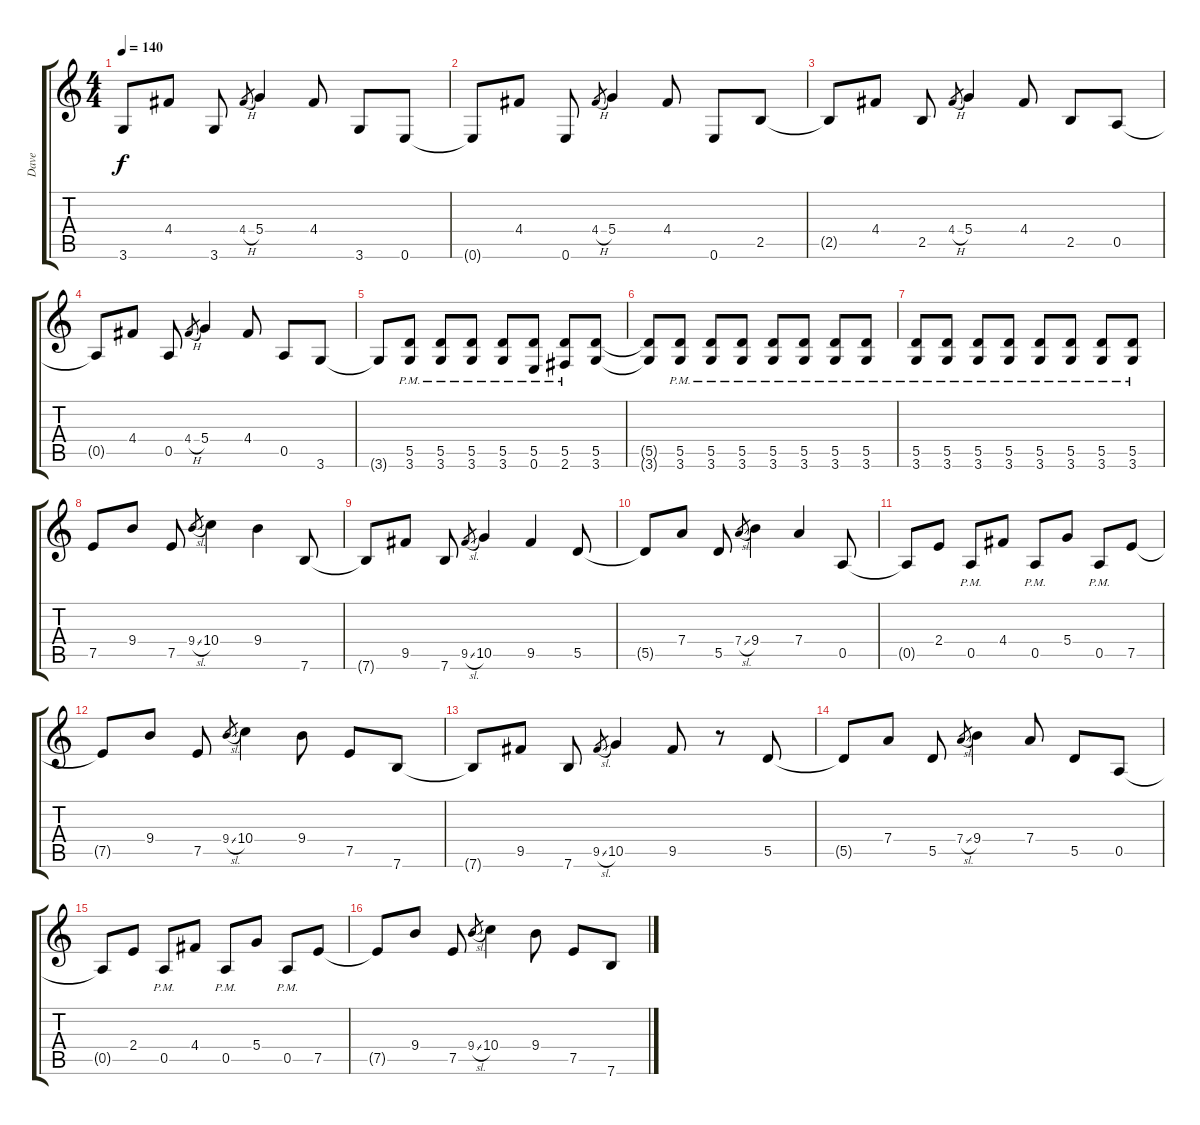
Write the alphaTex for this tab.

\track ("Dave" "Dave") {instrument distortionguitar}
\staff {score tabs}
\tuning (E4 B3 G3 D3 A2 E2) {hide}
\ts (4 4)
\tempo 140
\clef g2
\ks c
3.6{t}.8{dy f} 4.4.8 3.6.8 4.4{h}.8{gr} 5.4.4 4.4.8 3.6.8 0.6.8 |
0.6{t}.8 4.4.8 0.6.8 4.4{h}.8{gr} 5.4.4 4.4.8 0.6.8 2.5.8 |
2.5{t}.8 4.4.8 2.5.8 4.4{h}.8{gr} 5.4.4 4.4.8 2.5.8 0.5.8 |
0.5{t}.8 4.4.8 0.5.8 4.4{h}.8{gr} 5.4.4 4.4.8 0.5.8 3.6.8 |
3.6{t}.8 (5.5{pm} 3.6{pm}).8 (5.5{pm} 3.6{pm}).8 (5.5{pm} 3.6{pm}).8 (5.5{pm} 3.6{pm}).8 (5.5{pm} 0.6{pm}).8 (5.5{pm} 2.6{pm}).8 (5.5 3.6).8 |
(5.5{t} 3.6{t}).8 (5.5 3.6{pm}).8 (5.5 3.6{pm}).8 (5.5 3.6{pm}).8 (5.5 3.6{pm}).8 (5.5 3.6{pm}).8 (5.5 3.6{pm}).8 (5.5 3.6{pm}).8 |
(5.5 3.6{pm}).8 (5.5 3.6{pm}).8 (5.5 3.6{pm}).8 (5.5 3.6{pm}).8 (5.5 3.6{pm}).8 (5.5 3.6{pm}).8 (5.5 3.6{pm}).8 (5.5 3.6{pm}).8 |
7.5.8 9.4.8 7.5.8 9.4{sl}.8{gr} 10.4.4 9.4.4 7.6.8 |
7.6{t}.8 9.5.8 7.6.8 9.5{sl}.8{gr} 10.5.4 9.5.4 5.5.8 |
5.5{t}.8 7.4.8 5.5.8 7.4{sl}.8{gr} 9.4.4 7.4.4 0.5.8 |
0.5{t}.8 2.4.8 0.5{pm}.8 4.4.8 0.5{pm}.8 5.4.8 0.5{pm}.8 7.5.8 |
7.5{t}.8 9.4.8 7.5.8 9.4{sl}.8{gr} 10.4.4 9.4.8 7.5.8 7.6.8 |
7.6{t}.8 9.5.8 7.6.8 9.5{sl}.8{gr} 10.5.4 9.5.8 r.8 5.5.8 |
5.5{t}.8 7.4.8 5.5.8 7.4{sl}.8{gr} 9.4.4 7.4.8 5.5.8 0.5.8 |
0.5{t}.8 2.4.8 0.5{pm}.8 4.4.8 0.5{pm}.8 5.4.8 0.5{pm}.8 7.5.8 |
7.5{t}.8 9.4.8 7.5.8 9.4{sl}.8{gr} 10.4.4 9.4.8 7.5.8 7.6.8
